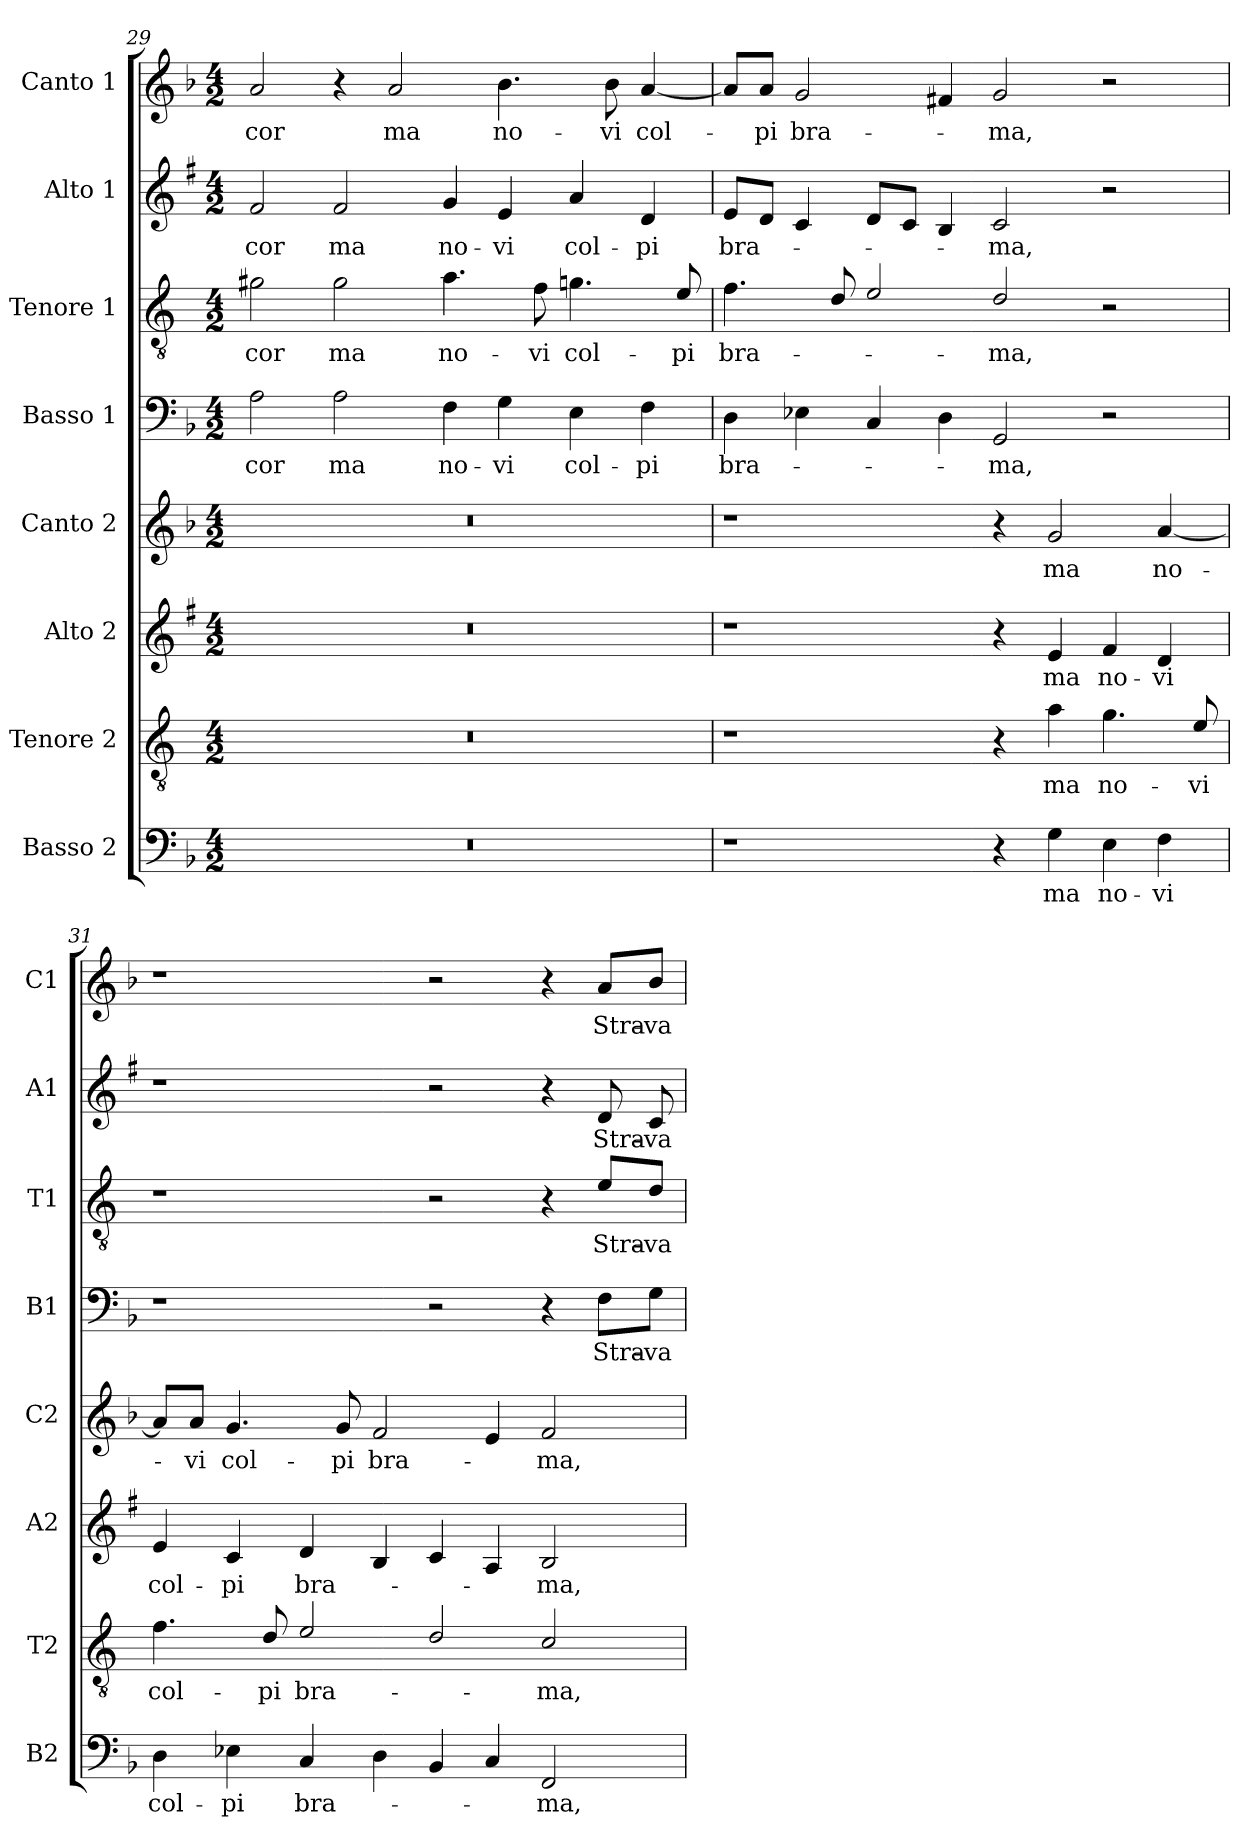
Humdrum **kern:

**kern	**text	**kern	**text	**kern	**text	**kern	**text	**kern	**text	**kern	**text	**kern	**text	**kern	**text
*part8	*part8	*part7	*part7	*part6	*part6	*part5	*part5	*part4	*part4	*part3	*part3	*part2	*part2	*part1	*part1
*staff8	*staff8	*staff7	*staff7	*staff6	*staff6	*staff5	*staff5	*staff4	*staff4	*staff3	*staff3	*staff2	*staff2	*staff1	*staff1
*I"Basso 2	*	*I"Tenore 2	*	*I"Alto 2	*	*I"Canto 2	*	*I"Basso 1	*	*I"Tenore 1	*	*I"Alto 1	*	*I"Canto 1	*
*I'B2	*	*I'T2	*	*I'A2	*	*I'C2	*	*I'B1	*	*I'T1	*	*I'A1	*	*I'C1	*
!!LO:LB:g=z
*clefF4	*	*clefGv2	*	*clefG2	*	*clefG2	*	*clefF4	*	*clefGv2	*	*clefG2	*	*clefG2	*
*	*	*ITrd4c7	*	*ITrd1c2	*	*	*	*	*	*ITrd4c7	*	*ITrd1c2	*	*	*
*k[b-]	*	*k[b-]	*	*k[b-]	*	*k[b-]	*	*k[b-]	*	*k[b-]	*	*k[b-]	*	*k[b-]	*
*F:	*	*F:	*	*F:	*	*F:	*	*F:	*	*F:	*	*F:	*	*F:	*
*M4/2	*	*M4/2	*	*M4/2	*	*M4/2	*	*M4/2	*	*M4/2	*	*M4/2	*	*M4/2	*
=29	=29	=29	=29	=29	=29	=29	=29	=29	=29	=29	=29	=29	=29	=29	=29
!	!	!	!	!	!	!	!	!	!LO:LY:b	!	!LO:LY:b	!	!LO:LY:b	!	!LO:LY:b
0r	.	0r	.	0r	.	0r	.	2A\	cor	2c#X\	cor	2e/	cor	2a/	cor
!	!	!	!	!	!	!	!	!	!LO:LY:b	!	!LO:LY:b	!	!LO:LY:b	!	!
.	.	.	.	.	.	.	.	2A\	ma	2c#\	ma	2e/	ma	4r	.
!	!	!	!	!	!	!	!	!	!	!	!	!	!	!	!LO:LY:b
.	.	.	.	.	.	.	.	.	.	.	.	.	.	2a/	ma
!	!	!	!	!	!	!	!	!	!LO:LY:b	!	!LO:LY:b	!	!LO:LY:b	!	!
.	.	.	.	.	.	.	.	4F\	no-	4.d\	no-	4f/	no-	.	.
!	!	!	!	!	!	!	!	!	!LO:LY:b	!	!	!	!LO:LY:b	!	!LO:LY:b
.	.	.	.	.	.	.	.	4G\	-vi	.	.	4d/	-vi	4.b-\	no-
!	!	!	!	!	!	!	!	!	!	!	!LO:LY:b	!	!	!	!
.	.	.	.	.	.	.	.	.	.	8B-\	-vi	.	.	.	.
!	!	!	!	!	!	!	!	!	!LO:LY:b	!	!LO:LY:b	!	!LO:LY:b	!	!
.	.	.	.	.	.	.	.	4E\	col-	4.cn\	col-	4g/	col-	.	.
!	!	!	!	!	!	!	!	!	!	!	!	!	!	!	!LO:LY:b
.	.	.	.	.	.	.	.	.	.	.	.	.	.	8b-\	-vi
!	!	!	!	!	!	!	!	!	!LO:LY:b	!	!	!	!LO:LY:b	!	!LO:LY:b
.	.	.	.	.	.	.	.	4F\	-pi	.	.	4c/	-pi	[4a/	col-
!	!	!	!	!	!	!	!	!	!	!	!LO:LY:b	!	!	!	!
.	.	.	.	.	.	.	.	.	.	8A/	-pi	.	.	.	.
=30	=30	=30	=30	=30	=30	=30	=30	=30	=30	=30	=30	=30	=30	=30	=30
!	!	!	!	!	!	!	!	!	!LO:LY:b	!	!LO:LY:b	!	!LO:LY:b	!	!
1r	.	1r	.	1r	.	1r	.	4D\	bra-	4.B-\	bra-	8d/L	bra-	8a/L]	.
!	!	!	!	!	!	!	!	!	!	!	!	!	!	!	!LO:LY:b
.	.	.	.	.	.	.	.	.	.	.	.	8c/J	.	8a/J	-pi
!	!	!	!	!	!	!	!	!	!	!	!	!	!	!	!LO:LY:b
.	.	.	.	.	.	.	.	4E-X\	.	.	.	4B-/	.	2g/	bra-
.	.	.	.	.	.	.	.	.	.	8G/	.	.	.	.	.
.	.	.	.	.	.	.	.	4C/	.	2A/	.	8c/L	.	.	.
.	.	.	.	.	.	.	.	.	.	.	.	8B-/J	.	.	.
.	.	.	.	.	.	.	.	4D\	.	.	.	4A/	.	4f#X/	.
!	!	!	!	!	!	!	!	!	!LO:LY:b	!	!LO:LY:b	!	!LO:LY:b	!	!LO:LY:b
4r	.	4r	.	4r	.	4r	.	2GG/	-ma,	2G/	-ma,	2B-/	-ma,	2g/	-ma,
!	!LO:LY:b	!	!LO:LY:b	!	!LO:LY:b	!	!LO:LY:b	!	!	!	!	!	!	!	!
4G\	ma	4d\	ma	4d/	ma	2g/	ma	.	.	.	.	.	.	.	.
!	!LO:LY:b	!	!LO:LY:b	!	!LO:LY:b	!	!	!	!	!	!	!	!	!	!
4E\	no-	4.c\	no-	4e/	no-	.	.	2r	.	2r	.	2r	.	2r	.
!	!LO:LY:b	!	!	!	!LO:LY:b	!	!LO:LY:b	!	!	!	!	!	!	!	!
4F\	-vi	.	.	4c/	-vi	[4a/	no-	.	.	.	.	.	.	.	.
!	!	!	!LO:LY:b	!	!	!	!	!	!	!	!	!	!	!	!
.	.	8A/	-vi	.	.	.	.	.	.	.	.	.	.	.	.
=31	=31	=31	=31	=31	=31	=31	=31	=31	=31	=31	=31	=31	=31	=31	=31
!	!LO:LY:b	!	!LO:LY:b	!	!LO:LY:b	!	!	!	!	!	!	!	!	!	!
4D\	col-	4.B-\	col-	4d/	col-	8a/L]	.	1r	.	1r	.	1r	.	1r	.
!	!	!	!	!	!	!	!LO:LY:b	!	!	!	!	!	!	!	!
.	.	.	.	.	.	8a/J	-vi	.	.	.	.	.	.	.	.
!	!LO:LY:b	!	!	!	!LO:LY:b	!	!LO:LY:b	!	!	!	!	!	!	!	!
4E-X\	-pi	.	.	4B-/	-pi	4.g/	col-	.	.	.	.	.	.	.	.
!	!	!	!LO:LY:b	!	!	!	!	!	!	!	!	!	!	!	!
.	.	8G/	-pi	.	.	.	.	.	.	.	.	.	.	.	.
!	!LO:LY:b	!	!LO:LY:b	!	!LO:LY:b	!	!	!	!	!	!	!	!	!	!
4C/	bra-	2A/	bra-	4c/	bra-	.	.	.	.	.	.	.	.	.	.
!	!	!	!	!	!	!	!LO:LY:b	!	!	!	!	!	!	!	!
.	.	.	.	.	.	8g/	-pi	.	.	.	.	.	.	.	.
!	!	!	!	!	!	!	!LO:LY:b	!	!	!	!	!	!	!	!
4D\	.	.	.	4A/	.	2f/	bra-	.	.	.	.	.	.	.	.
4BB-/	.	2G/	.	4B-/	.	.	.	2r	.	2r	.	2r	.	2r	.
4C/	.	.	.	4G/	.	4e/	.	.	.	.	.	.	.	.	.
!	!LO:LY:b	!	!LO:LY:b	!	!LO:LY:b	!	!LO:LY:b	!	!	!	!	!	!	!	!
2FF/	-ma,	2F/	-ma,	2A/	-ma,	2f/	-ma,	4r	.	4r	.	4r	.	4r	.
!	!	!	!	!	!	!	!	!	!LO:LY:b	!	!LO:LY:b	!	!LO:LY:b	!	!LO:LY:b
.	.	.	.	.	.	.	.	8F\L	Stra-	8A/L	Stra-	8c/	Stra-	8a/L	Stra-
!	!	!	!	!	!	!	!	!	!LO:LY:b	!	!LO:LY:b	!	!LO:LY:b	!	!LO:LY:b
.	.	.	.	.	.	.	.	8G\J	-va-	8G/J	-va-	8B-/	-va-	8b-/J	-va-
=	=	=	=	=	=	=	=	=	=	=	=	=	=	=	=
*-	*-	*-	*-	*-	*-	*-	*-	*-	*-	*-	*-	*-	*-	*-	*-
